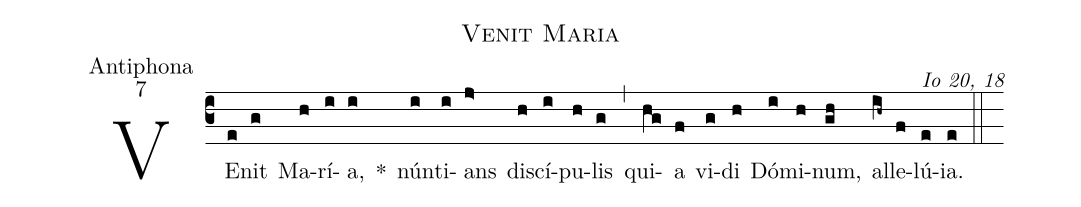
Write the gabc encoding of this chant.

name:Venit Maria;
office-part:Antiphona;
mode:7;
commentary:Io 20, 18;
%%
(c3)VE(e)nit(g) Ma(h)rí(i)a,(i) *() nún(i)ti(i)ans(j>) dis(h)cí(i)pu(h)lis(g) (,) qui(hg)a(f) vi(g)di(h) Dó(i)mi(h)num,(gh) al(ih~)le(f)lú(e)ia.(e) (::)
